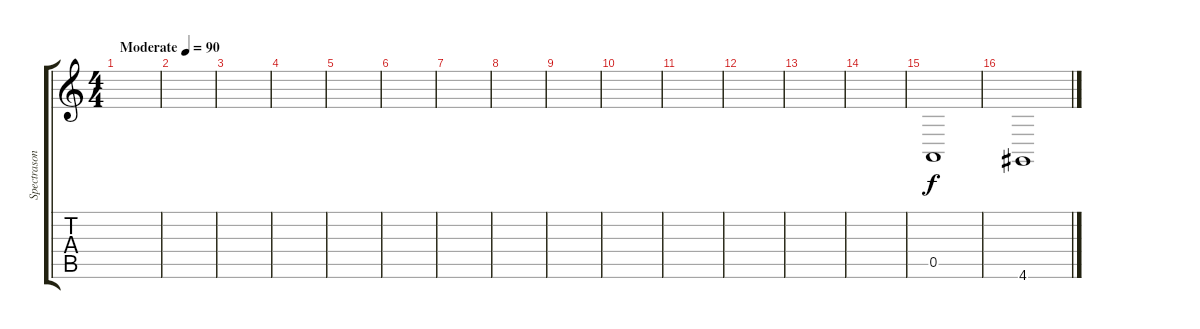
\track ("Spectrasonics Omnisphere" "Spectrason") {instrument stringensemble2}
\staff {score tabs}
\tuning (E4 B3 G3 D3 A2 E2) {hide}
\ts (4 4)
\tempo (90 "Moderate")
\clef g2
\ks c
|
|
|
|
|
|
|
|
|
|
|
|
|
|
0.5.1 |
4.6.1
